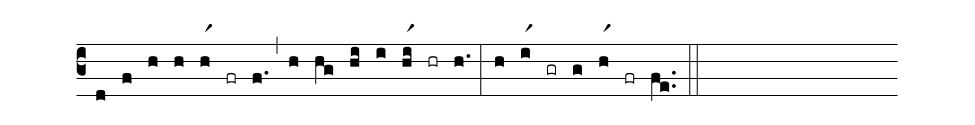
%%
(c3)
(d) (f) (h)
(h) (hr1) (fr) (f.)  (,)
(h) (hg) (hi) (i) (hir1) (hr) (h.) (:)
(h) (ir1) (gr) (g) (hr1) (fr) (fe..) (::)
